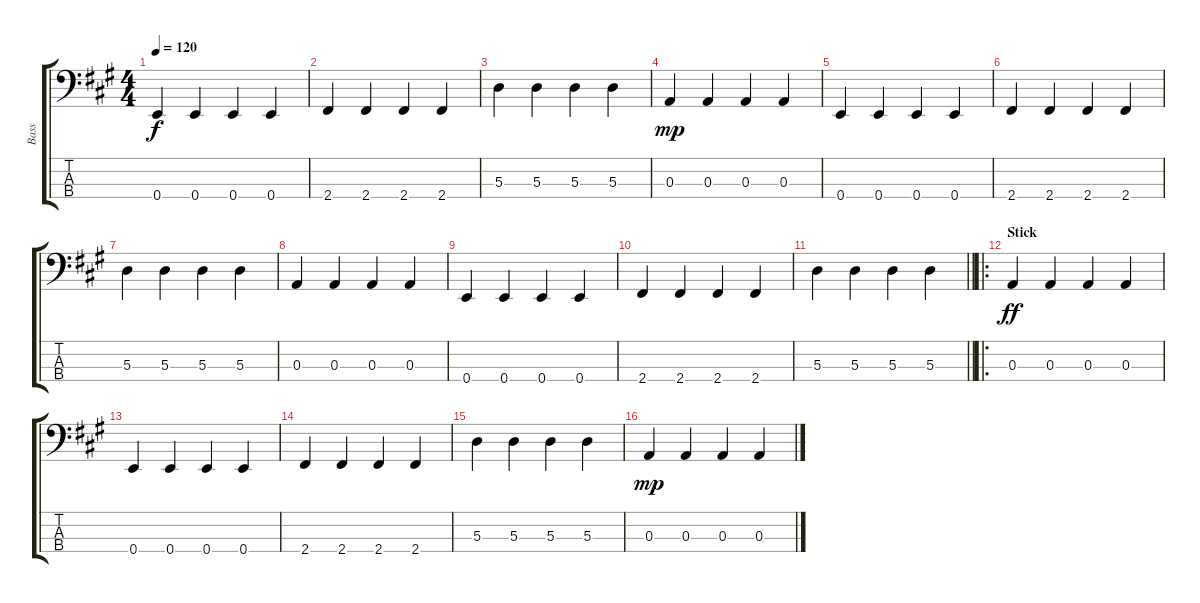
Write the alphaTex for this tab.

\track ("Bass" "Bass") {instrument electricbassfinger}
\staff {score tabs}
\tuning (G2 D2 A1 E1) {hide}
\ts (4 4)
\tempo 120
\clef f4
\ks a
0.4.4{dy f} 0.4.4 0.4.4 0.4.4 |
2.4.4 2.4.4 2.4.4 2.4.4 |
5.3.4 5.3.4 5.3.4 5.3.4 |
0.3.4{dy mp} 0.3.4 0.3.4 0.3.4 |
0.4.4 0.4.4 0.4.4 0.4.4 |
2.4.4 2.4.4 2.4.4 2.4.4 |
5.3.4 5.3.4 5.3.4 5.3.4 |
0.3.4 0.3.4 0.3.4 0.3.4 |
0.4.4 0.4.4 0.4.4 0.4.4 |
2.4.4 2.4.4 2.4.4 2.4.4 |
\barLineRight lightlight
5.3.4 5.3.4 5.3.4 5.3.4 |
\ro
\section ("" "Stick")
0.3.4{dy ff} 0.3.4 0.3.4 0.3.4 |
0.4.4 0.4.4 0.4.4 0.4.4 |
2.4.4 2.4.4 2.4.4 2.4.4 |
5.3.4 5.3.4 5.3.4 5.3.4 |
0.3.4{dy mp} 0.3.4 0.3.4 0.3.4
